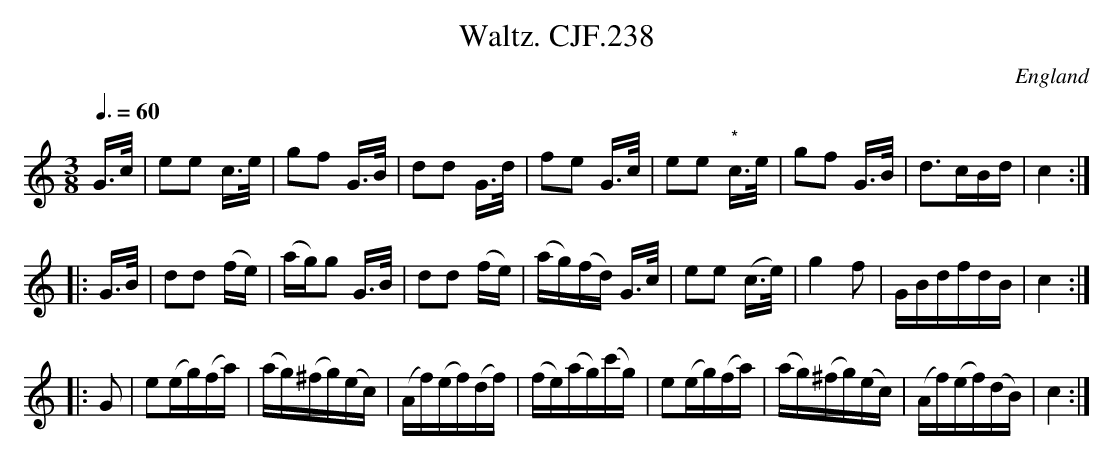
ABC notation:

X:1
T:Waltz. CJF.238
L:1/16
M:3/8
O:England
Q:3/8=60
K:C
G>c|e2e2 c>e|g2f2 G>B|d2d2 G>d|f2e2 G>c|\
e2e2 "*"c>e|g2f2 G>B|d3cBd|c4:|!
|:G>B|d2d2 (fe)|(ag)g2 G>B|d2d2 (fe)|\
(ag)(fd) G>c|e2e2 (c>e)|g4f2|GBdfdB|c4:|!
|:G2|e2(eg)(fa)|(ag)(^fg)(ec)|(Af)(ef)(df)|(fe)(ag)(c'g)|\
e2(eg)(fa)|(ag)(^fg)(ec)|(Af)(ef)(dB)|c4:|
